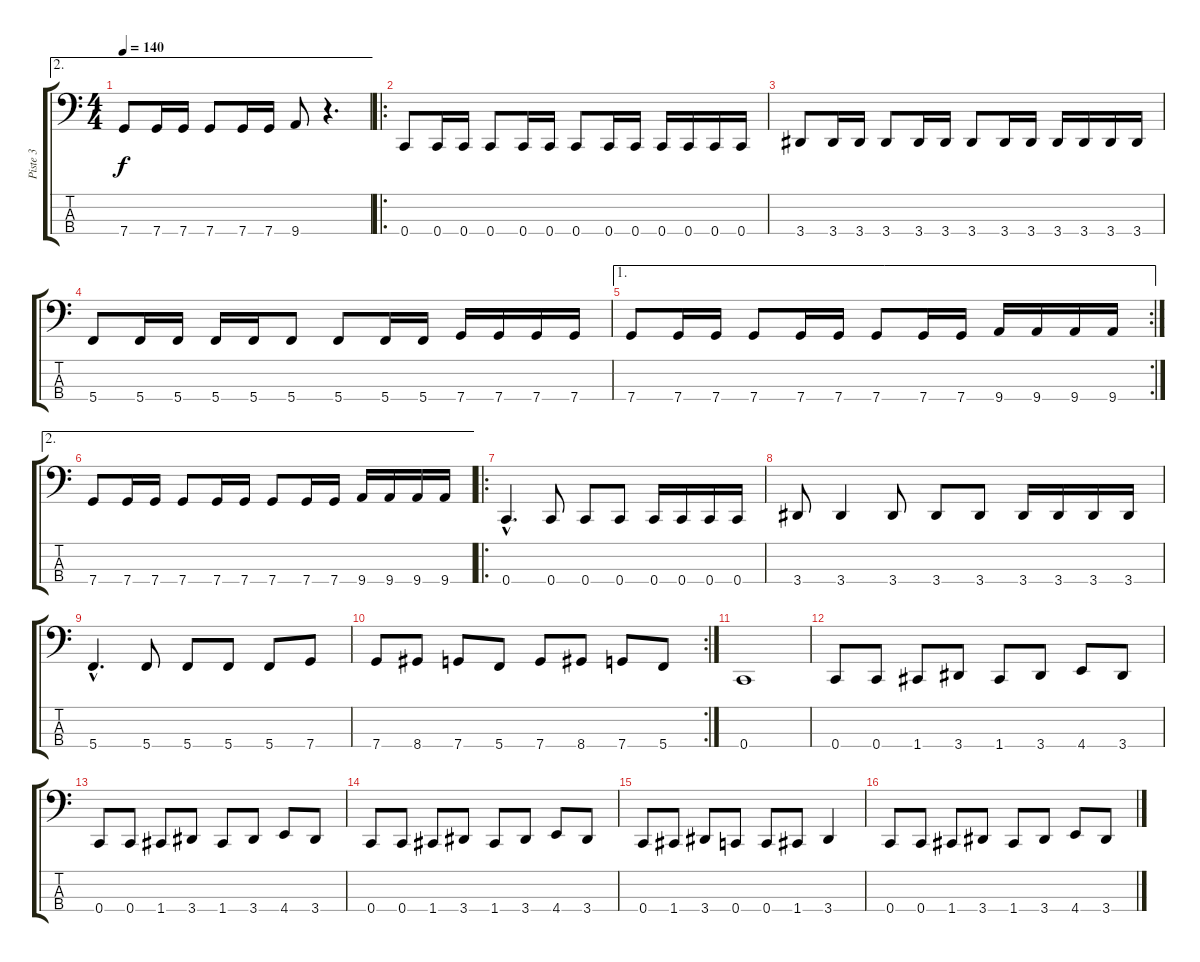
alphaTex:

\track ("Piste 3" "Piste 3") {instrument electricbasspick}
\staff {score tabs}
\tuning (F2 C2 G1 C1) {hide}
\ae 2
\ts (4 4)
\tempo 140
\clef f4
\ks c
7.4.8{dy f} 7.4.16 7.4.16 7.4.8 7.4.16 7.4.16 9.4.8 r.4{d} |
\ro
0.4.8 0.4.16 0.4.16 0.4.8 0.4.16 0.4.16 0.4.8 0.4.16 0.4.16 0.4.16 0.4.16 0.4.16 0.4.16 |
3.4.8 3.4.16 3.4.16 3.4.8 3.4.16 3.4.16 3.4.8 3.4.16 3.4.16 3.4.16 3.4.16 3.4.16 3.4.16 |
5.4.8 5.4.16 5.4.16 5.4.16 5.4.16 5.4.8 5.4.8 5.4.16 5.4.16 7.4.16 7.4.16 7.4.16 7.4.16 |
\ae 1
\rc 2
7.4.8 7.4.16 7.4.16 7.4.8 7.4.16 7.4.16 7.4.8 7.4.16 7.4.16 9.4.16 9.4.16 9.4.16 9.4.16 |
\ae 2
7.4.8 7.4.16 7.4.16 7.4.8 7.4.16 7.4.16 7.4.8 7.4.16 7.4.16 9.4.16 9.4.16 9.4.16 9.4.16 |
\ro
0.4{hac}.4{d} 0.4.8 0.4.8 0.4.8 0.4.16 0.4.16 0.4.16 0.4.16 |
3.4.8 3.4.4 3.4.8 3.4.8 3.4.8 3.4.16 3.4.16 3.4.16 3.4.16 |
5.4{hac}.4{d} 5.4.8 5.4.8 5.4.8 5.4.8 7.4.8 |
\rc 2
7.4.8 8.4.8 7.4.8 5.4.8 7.4.8 8.4.8 7.4.8 5.4.8 |
0.4.1 |
0.4.8 0.4.8 1.4.8 3.4.8 1.4.8 3.4.8 4.4.8 3.4.8 |
0.4.8 0.4.8 1.4.8 3.4.8 1.4.8 3.4.8 4.4.8 3.4.8 |
0.4.8 0.4.8 1.4.8 3.4.8 1.4.8 3.4.8 4.4.8 3.4.8 |
0.4.8 1.4.8 3.4.8 0.4.8 0.4.8 1.4.8 3.4.4 |
0.4.8 0.4.8 1.4.8 3.4.8 1.4.8 3.4.8 4.4.8 3.4.8
